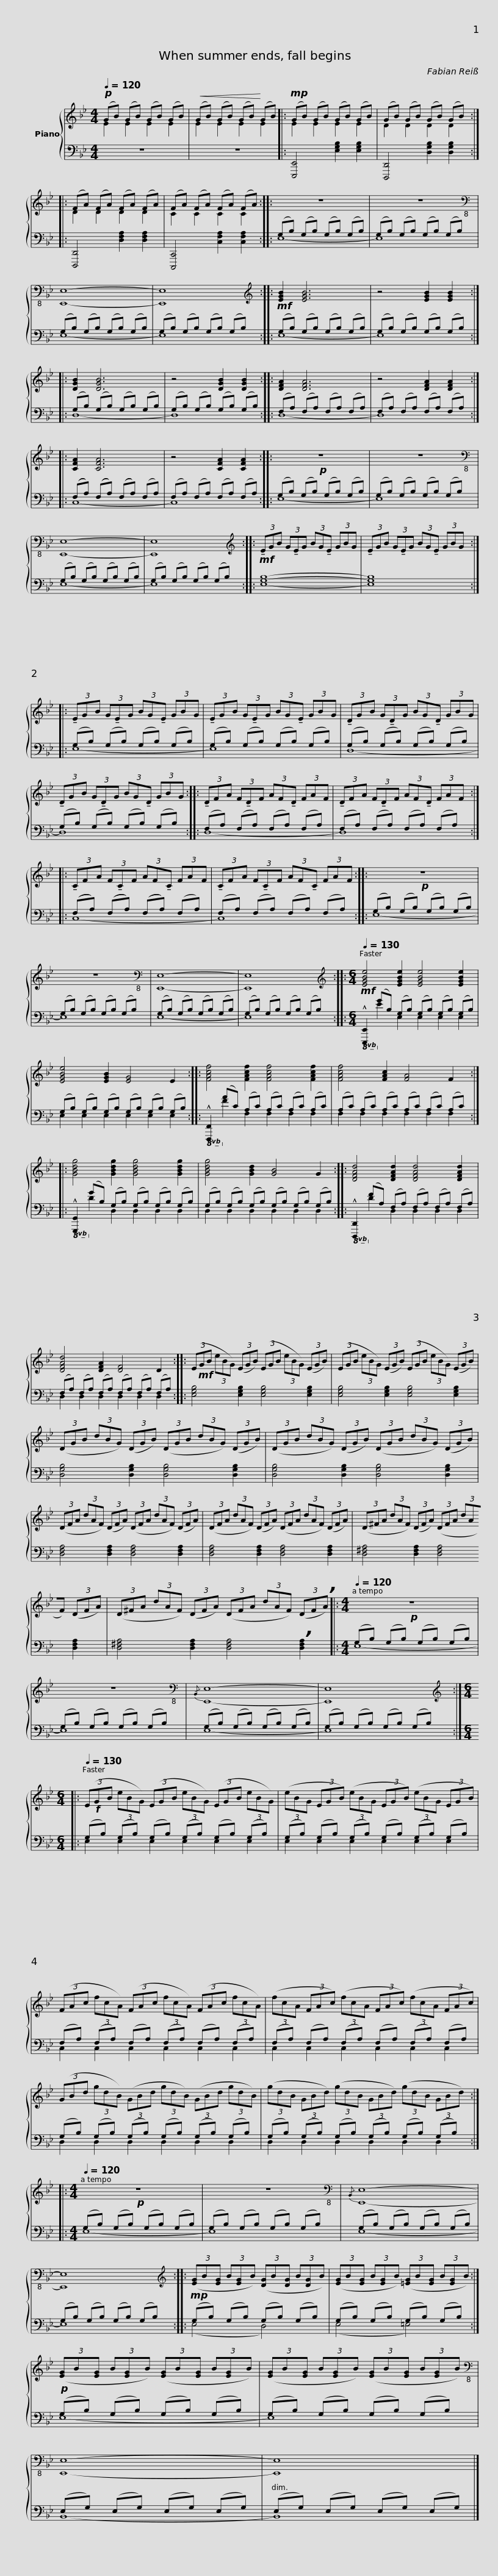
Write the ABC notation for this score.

X:1
%%score { ( 1 2 ) | ( 3 4 ) }
L:1/8
Q:1/4=120
M:4/4
I:linebreak $
K:Bb
V:1 treble
V:2 treble
V:3 bass
V:4 bass
V:1
!p! (GB) (GB) (GB) (GB) |!<(! (GB) (GB) (GB)!<)! (GB) |:$!mp! (GB) (GB) (GB) (GB) | (GB) (GB) (GB) (GB) ::$ (FA) (FA) (FA) (FA) | %5
 (FA) (FA) (FA) (FA) ::$ z8 | z8 |$[K:bass-8] [E,,E,]8- | [E,,E,]8 ::$ %10
[K:treble]!mf! [EGB]2 [EGB]6 | z4 [EGB]2 [EGB]2 :: [DGB]2 [DGB]6 | z4 [DGB]2 [DGB]2 ::$ [DFA]2 [DFA]6 | %15
 z4 [DFA]2 [DFA]2 :: [CFA]2 [CFA]6 | z4 [CFA]2 [CFA]2 ::$!p! z8 | z8 |$ %20
[K:bass-8] [E,,E,]8- | [E,,E,]8 ::$[K:treble]!mf! (3!tenuto!EGB (3G!tenuto!EG (3BG!tenuto!E (3GBG | (3!tenuto!EGB (3G!tenuto!EG (3BG!tenuto!E (3GBG ::$ (3!tenuto!EGB (3G!tenuto!EG (3BG!tenuto!E (3GBG | %25
 (3!tenuto!EGB (3G!tenuto!EG (3BG!tenuto!E (3GBG |$ (3!tenuto!DGB (3G!tenuto!DG (3BG!tenuto!D (3GBG | (3!tenuto!DGB (3G!tenuto!DG (3BG!tenuto!D (3GBG ::$ (3!tenuto!DFA (3F!tenuto!DF (3AF!tenuto!D (3FAF | (3!tenuto!DFA (3F!tenuto!DF (3AF!tenuto!D (3FAF ::$ %30
 (3!tenuto!CFA (3F!tenuto!CF (3AF!tenuto!C (3FAF | (3!tenuto!CFA (3F!tenuto!CF (3AF!tenuto!C (3FAF ::$!p! z8 | z8 |$[K:bass-8] [E,,E,]8- | %35
 [E,,E,]8 ::$[M:6/4][K:treble]!mf![Q:1/4=130] [EGBe]4 [EGBe]2 [EGBe]4 [EGBe]2 | [EGBe]4 [EGB]2 [EG]4 E2 ::$ [FAcf]4 [FAcf]2 [FAcf]4 [FAcf]2 | [FAcf]4 [FAc]2 [FA]4 F2 ::$ %40
 [GBdg]4 [GBdg]2 [GBdg]4 [GBdg]2 | [GBdg]4 [GBd]2 [GB]4 G2 ::$ [DFAd]4 [DFAd]2 [DFAd]4 [DFAd]2 | [DFAd]4 [DFA]2 [DF]4 D2 ::$ (3(E!mf!GB (3eBG) (3(EGB) (3(EGB (3eBG) (3(EGB) | %45
 (3(EGB (3eBG) (3(EGB) (3(EGB (3eBG) (3(EGB) |$ (3(DGB (3dBG) (3(DGB) (3(DGB (3dBG) (3(DGB) | (3(DGB (3dBG) (3(DGB) (3(DGB (3dBG) (3(DGB) |$ (3(DFA (3dAF) (3(DFA) (3(DFA (3dAF) (3(DFA) | (3(DFA (3dAF) (3(DFA) (3(DFA (3dAF) (3(DFA) |$ %50
 (3(D^FA (3dAF) (3(DFA) (3(DFA (3dAF) (3(DFA) | (3(D^FA (3dAF) (3(DFA) (3(DFA (3dAF) (3(DF!breath!A) |:$[M:4/4]!p![Q:1/4=120] z8 | z8 |$[K:bass-8]{/B,,} [E,,E,]8- | %55
 [E,,E,]8 ::$[M:6/4][K:treble][Q:1/4=130] (3(E!f!GB (3eBG) (3(EGB (3eBG) (3(EGB (3eBG) | (3(eBG (3EGB) (3(eBG (3EGB) (3(eBG (3EGB) |$ (3(FAc (3fcA) (3(FAc (3fcA) (3(FAc (3fcA) | (3(fcA (3FAc) (3(fcA (3FAc) (3(fcA (3FAc) |$ %60
 (3(GBd (3gdB) (3(GBd (3gdB) (3(GBd (3gdB) | (3(gdB (3GBd) (3(gdB (3GBd) (3(gdB (3GBd) ::$[M:4/4]!p![Q:1/4=120] z8 | z8 |$[K:bass-8]{/B,,} [E,,E,]8- | %65
 [E,,E,]8 ::$[K:treble]!mp! (3([EG]B[EG] (3B[EG]B) (3([DG]B[DG] (3B[DG]B) | (3([EG]B[EG] (3B[EG]B) (3([=EG]B[EG] (3B[EG]B) :|$!p! (3([EG]B[EG] (3B[EG]B) (3([EG]B[EG] (3B[EG]B) | (3([EG]B[EG] (3B[EG]B) (3([EG]B[EG] (3B[EG]B) |$ %70
[K:bass-8] [E,,E,]8- | [E,,E,]8 |] %72
V:2
 E2 E2 E2 E2 | E2 E2 E2 E2 |:$ E2 E2 E2 E2 | D2 D2 D2 D2 ::$ D2 D2 D2 D2 | %5
 C2 C2 C2 C2 ::$ x8 | x8 |$[K:bass-8] x8 | x8 ::$ %10
[K:treble] x8 | x8 :: x8 | x8 ::$ x8 | %15
 x8 :: x8 | x8 ::$ x8 | x8 |$ %20
[K:bass-8] x8 | x8 ::$[K:treble] x8 | x8 ::$ x8 | %25
 x8 |$ x8 | x8 ::$ x8 | x8 ::$ %30
 x8 | x8 ::$ x8 | x8 |$[K:bass-8] x8 | %35
 x8 ::$[M:6/4][K:treble] x12 | x12 ::$ x12 | x12 ::$ %40
 x12 | x12 ::$ x12 | x12 ::$ x12 | %45
 x12 |$ x12 | x12 |$ x12 | x12 |$ %50
 x12 | x12 |:$[M:4/4] x8 | x8 |$[K:bass-8] x8 | %55
 x8 ::$[M:6/4][K:treble] x12 | x12 |$ x12 | x12 |$ %60
 x12 | x12 ::$[M:4/4] x8 | x8 |$[K:bass-8] x8 | %65
 x8 ::$[K:treble] x8 | x8 :|$ x8 | x8 |$ %70
[K:bass-8] x8 | x8 |] %72
V:3
 z8 | z8 |:$ [E,,,E,,]4 [E,G,B,]2 [E,G,B,]2 | [D,,,D,,]4 [D,G,B,]2 [D,G,B,]2 ::$ [D,,,D,,]4 [D,F,A,]2 [D,F,A,]2 | %5
 [C,,,C,,]4 [C,F,A,]2 [C,F,A,]2 ::$ (G,B,) (G,B,) (G,B,) (G,B,) | (G,B,) (G,B,) (G,B,) (G,B,) |$ (G,B,) (G,B,) (G,B,) (G,B,) | (G,B,) (G,B,) (G,B,) (G,B,) ::$ %10
 (G,B,) (G,B,) (G,B,) (G,B,) | (G,B,) (G,B,) (G,B,) (G,B,) :: (G,B,) (G,B,) (G,B,) (G,B,) | (G,B,) (G,B,) (G,B,) (G,B,) ::$ (F,A,) (F,A,) (F,A,) (F,A,) | %15
 (F,A,) (F,A,) (F,A,) (F,A,) :: ((F,A,)) ((F,A,)) ((F,A,)) (F,A,) | (F,A,) (F,A,) (F,A,) (F,A,) ::$ (G,B,) (G,B,) (G,B,) (G,B,) | (G,B,) (G,B,) (G,B,) (G,B,) |$ %20
 (G,B,) (G,B,) (G,B,) (G,B,) | (G,B,) (G,B,) (G,B,) (G,B,) ::$ [E,G,B,]8- | [E,G,B,]8 ::$ (G,B,) (G,B,) (G,B,) (G,B,) | %25
 (G,B,) (G,B,) (G,B,) (G,B,) |$ (G,B,) (G,B,) (G,B,) (G,B,) | (G,B,) (G,B,) (G,B,) (G,B,) ::$ (F,A,) (F,A,) (F,A,) (F,A,) | (F,A,) (F,A,) (F,A,) (F,A,) ::$ %30
 ((F,A,)) ((F,A,)) ((F,A,)) (F,A,) | (F,A,) (F,A,) (F,A,) (F,A,) ::$ (G,B,) (G,B,) (G,B,) (G,B,) | (G,B,) (G,B,) (G,B,) (G,B,) |$ (G,B,) (G,B,) (G,B,) (G,B,) | %35
 (G,B,) (G,B,) (G,B,) (G,B,) ::$[M:6/4]!8vb(! !^![E,,,E,,]2!8vb)! (G,B,) (G,B,) (G,B,) (G,B,) (G,B,) | (G,B,) (G,B,) (G,B,) (G,B,) (G,B,) (G,B,) ::$!8vb(! !^![F,,,F,,]2!8vb)! (A,C) (A,C) (A,C) (A,C) (A,C) | (A,C) (A,C) (A,C) (A,C) (A,C) (A,C) ::$ %40
!8vb(! !^![G,,,G,,]2!8vb)! (G,B,) (G,B,) (G,B,) (G,B,) (G,B,) | (G,B,) (G,B,) (G,B,) (G,B,) (G,B,) (G,B,) ::$!8vb(! !^![D,,,D,,]2!8vb)! (F,A,) (F,A,) (F,A,) (F,A,) (F,A,) | (F,A,) (F,A,) (F,A,) (F,A,) (F,A,) (F,A,) ::$ [E,G,B,]4 [E,G,B,]2 [E,G,B,]4 [E,G,B,]2 | %45
 [E,G,B,]4 [E,G,B,]2 [E,G,B,]4 [E,G,B,]2 |$ [D,G,B,]4 [D,G,B,]2 [D,G,B,]4 [D,G,B,]2 | [D,G,B,]4 [D,G,B,]2 [D,G,B,]4 [D,G,B,]2 |$ [D,F,A,]4 [D,F,A,]2 [D,F,A,]4 [D,F,A,]2 | [D,F,A,]4 [D,F,A,]2 [D,F,A,]4 [D,F,A,]2 |$ %50
 [D,^F,A,]4 [D,F,A,]2 [D,F,A,]4 [D,F,A,]2 | [D,^F,A,]4 [D,F,A,]2 [D,F,A,]4 !breath![D,F,A,]2 |:$[M:4/4] (G,B,) (G,B,) (G,B,) (G,B,) | (G,B,) (G,B,) (G,B,) (G,B,) |$ (G,B,) (G,B,) (G,B,) (G,B,) | %55
 (G,B,) (G,B,) (G,B,) (G,B,) ::$[M:6/4] (G,B,) (G,B,) (G,B,) (G,B,) (G,B,) (G,B,) | (G,B,) (G,B,) (G,B,) (G,B,) (G,B,) (G,B,) |$ (F,A,) (F,A,) (F,A,) (F,A,) (F,A,) (F,A,) | (F,A,) (F,A,) (F,A,) (F,A,) (F,A,) (F,A,) |$ %60
 (G,B,) (G,B,) (G,B,) (G,B,) (G,B,) (G,B,) | (G,B,) (G,B,) (G,B,) (G,B,) (G,B,) (G,B,) ::$[M:4/4] (G,B,) (G,B,) (G,B,) (G,B,) | (G,B,) (G,B,) (G,B,) (G,B,) |$ (G,B,) (G,B,) (G,B,) (G,B,) | %65
 (G,B,) (G,B,) (G,B,) (G,B,) ::$ (G,B,) (G,B,) (G,B,) (G,B,) | (G,B,) (G,B,) (G,B,) (G,B,) :|$ (G,B,) (G,B,) (G,B,) (G,B,) | (G,B,) (G,B,) (G,B,) (G,B,) |$ %70
 (E,G,) (E,G,) (E,G,) (E,G,) | (E,G,) (E,G,) (E,G,) (E,G,) |] %72
V:4
 x8 | x8 |:$ x8 | x8 ::$ x8 | %5
 x8 ::$ E,8- | E,8 |$ E,8- | E,8 ::$ %10
 E,8- | E,8 :: D,8- | D,8 ::$ D,8- | %15
 D,8 :: C,8- | C,8 ::$ E,8- | E,8 |$ %20
 E,8- | E,8 ::$ x8 | x8 ::$ E,8- | %25
 E,8 |$ D,8- | D,8 ::$ D,8- | D,8 ::$ %30
 C,8- | C,8 ::$ E,8- | E,8 |$ E,8- | %35
 E,8 ::$[M:6/4]!8vb(! x2!8vb)! E,2 E,2 E,2 E,2 E,2 | E,2 E,2 E,2 E,2 E,2 E,2 ::$!8vb(! x2!8vb)! F,2 F,2 F,2 F,2 F,2 | F,2 F,2 F,2 F,2 F,2 F,2 ::$ %40
!8vb(! x2!8vb)! D,2 D,2 D,2 D,2 D,2 | D,2 D,2 D,2 D,2 D,2 D,2 ::$!8vb(! x2!8vb)! D,2 D,2 D,2 D,2 D,2 | D,2 D,2 D,2 D,2 D,2 D,2 ::$ x12 | %45
 x12 |$ x12 | x12 |$ x12 | x12 |$ %50
 x12 | x12 |:$[M:4/4] E,8- | E,8 |$ E,8- | %55
 E,8 ::$[M:6/4] E,2 E,2 E,2 E,2 E,2 E,2 | E,2 E,2 E,2 E,2 E,2 E,2 |$ C,2 C,2 C,2 C,2 C,2 C,2 | C,2 C,2 C,2 C,2 C,2 C,2 |$ %60
 D,2 D,2 D,2 D,2 D,2 D,2 | D,2 D,2 D,2 D,2 D,2 D,2 ::$[M:4/4] E,8- | E,8 |$ E,8- | %65
 E,8 ::$ (E,4 D,4) | (E,4 =E,4) :|$ E,8- | E,8 |$ %70
 B,,8- | B,,8 |] %72
